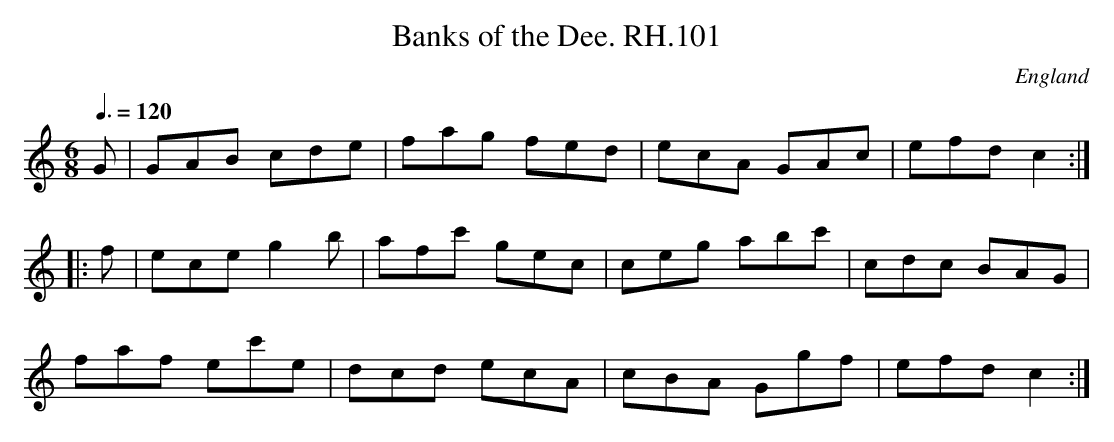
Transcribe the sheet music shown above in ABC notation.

X:1
T:Banks of the Dee. RH.101
L:1/8
M:6/8
O:England
Q:3/8=120
K:C
G|GAB cde|fag fed|ecA GAc|efd c2:|!
|:f|ece g2b|afc' gec|ceg abc'|cdc BAG|!
faf ec'e|dcd ecA|cBA Ggf|efd c2:|
